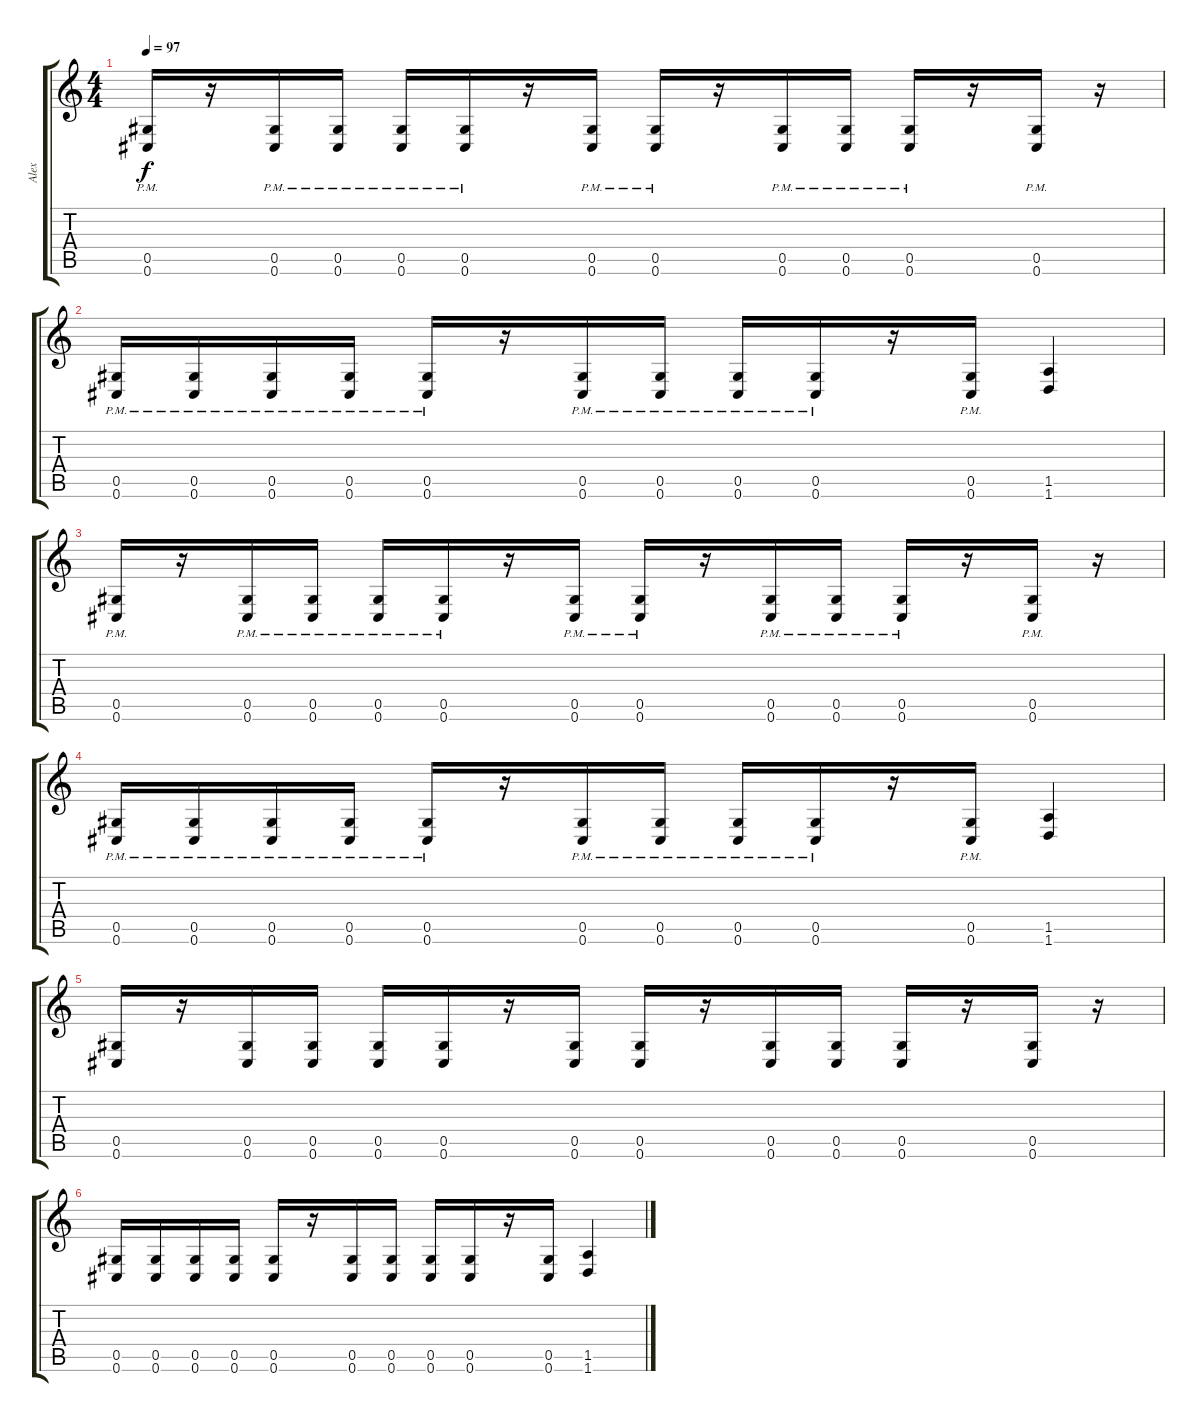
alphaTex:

\track ("Alex" "Alex") {instrument distortionguitar}
\staff {score tabs}
\tuning (Eb4 Bb3 Gb3 Db3 Ab2 Db2) {hide}
\ts (4 4)
\tempo 97
\clef g2
\ks c
(0.5{pm} 0.6{pm}).16{dy f} r.16 (0.5{pm} 0.6{pm}).16 (0.5{pm} 0.6{pm}).16 (0.5{pm} 0.6{pm}).16 (0.5{pm} 0.6{pm}).16 r.16 (0.5{pm} 0.6{pm}).16 (0.5{pm} 0.6{pm}).16 r.16 (0.5{pm} 0.6{pm}).16 (0.5{pm} 0.6{pm}).16 (0.5{pm} 0.6{pm}).16 r.16 (0.5{pm} 0.6{pm}).16 r.16 |
(0.5{pm} 0.6{pm}).16 (0.5{pm} 0.6{pm}).16 (0.5{pm} 0.6{pm}).16 (0.5{pm} 0.6{pm}).16 (0.5{pm} 0.6{pm}).16 r.16 (0.5{pm} 0.6{pm}).16 (0.5{pm} 0.6{pm}).16 (0.5{pm} 0.6{pm}).16 (0.5{pm} 0.6{pm}).16 r.16 (0.5{pm} 0.6{pm}).16 (1.5 1.6).4 |
(0.5{pm} 0.6{pm}).16 r.16 (0.5{pm} 0.6{pm}).16 (0.5{pm} 0.6{pm}).16 (0.5{pm} 0.6{pm}).16 (0.5{pm} 0.6{pm}).16 r.16 (0.5{pm} 0.6{pm}).16 (0.5{pm} 0.6{pm}).16 r.16 (0.5{pm} 0.6{pm}).16 (0.5{pm} 0.6{pm}).16 (0.5{pm} 0.6{pm}).16 r.16 (0.5{pm} 0.6{pm}).16 r.16 |
(0.5{pm} 0.6{pm}).16 (0.5{pm} 0.6{pm}).16 (0.5{pm} 0.6{pm}).16 (0.5{pm} 0.6{pm}).16 (0.5{pm} 0.6{pm}).16 r.16 (0.5{pm} 0.6{pm}).16 (0.5{pm} 0.6{pm}).16 (0.5{pm} 0.6{pm}).16 (0.5{pm} 0.6{pm}).16 r.16 (0.5{pm} 0.6{pm}).16 (1.5 1.6).4 |
(0.5 0.6).16 r.16 (0.5 0.6).16 (0.5 0.6).16 (0.5 0.6).16 (0.5 0.6).16 r.16 (0.5 0.6).16 (0.5 0.6).16 r.16 (0.5 0.6).16 (0.5 0.6).16 (0.5 0.6).16 r.16 (0.5 0.6).16 r.16 |
(0.5 0.6).16 (0.5 0.6).16 (0.5 0.6).16 (0.5 0.6).16 (0.5 0.6).16 r.16 (0.5 0.6).16 (0.5 0.6).16 (0.5 0.6).16 (0.5 0.6).16 r.16 (0.5 0.6).16 (1.5 1.6).4
